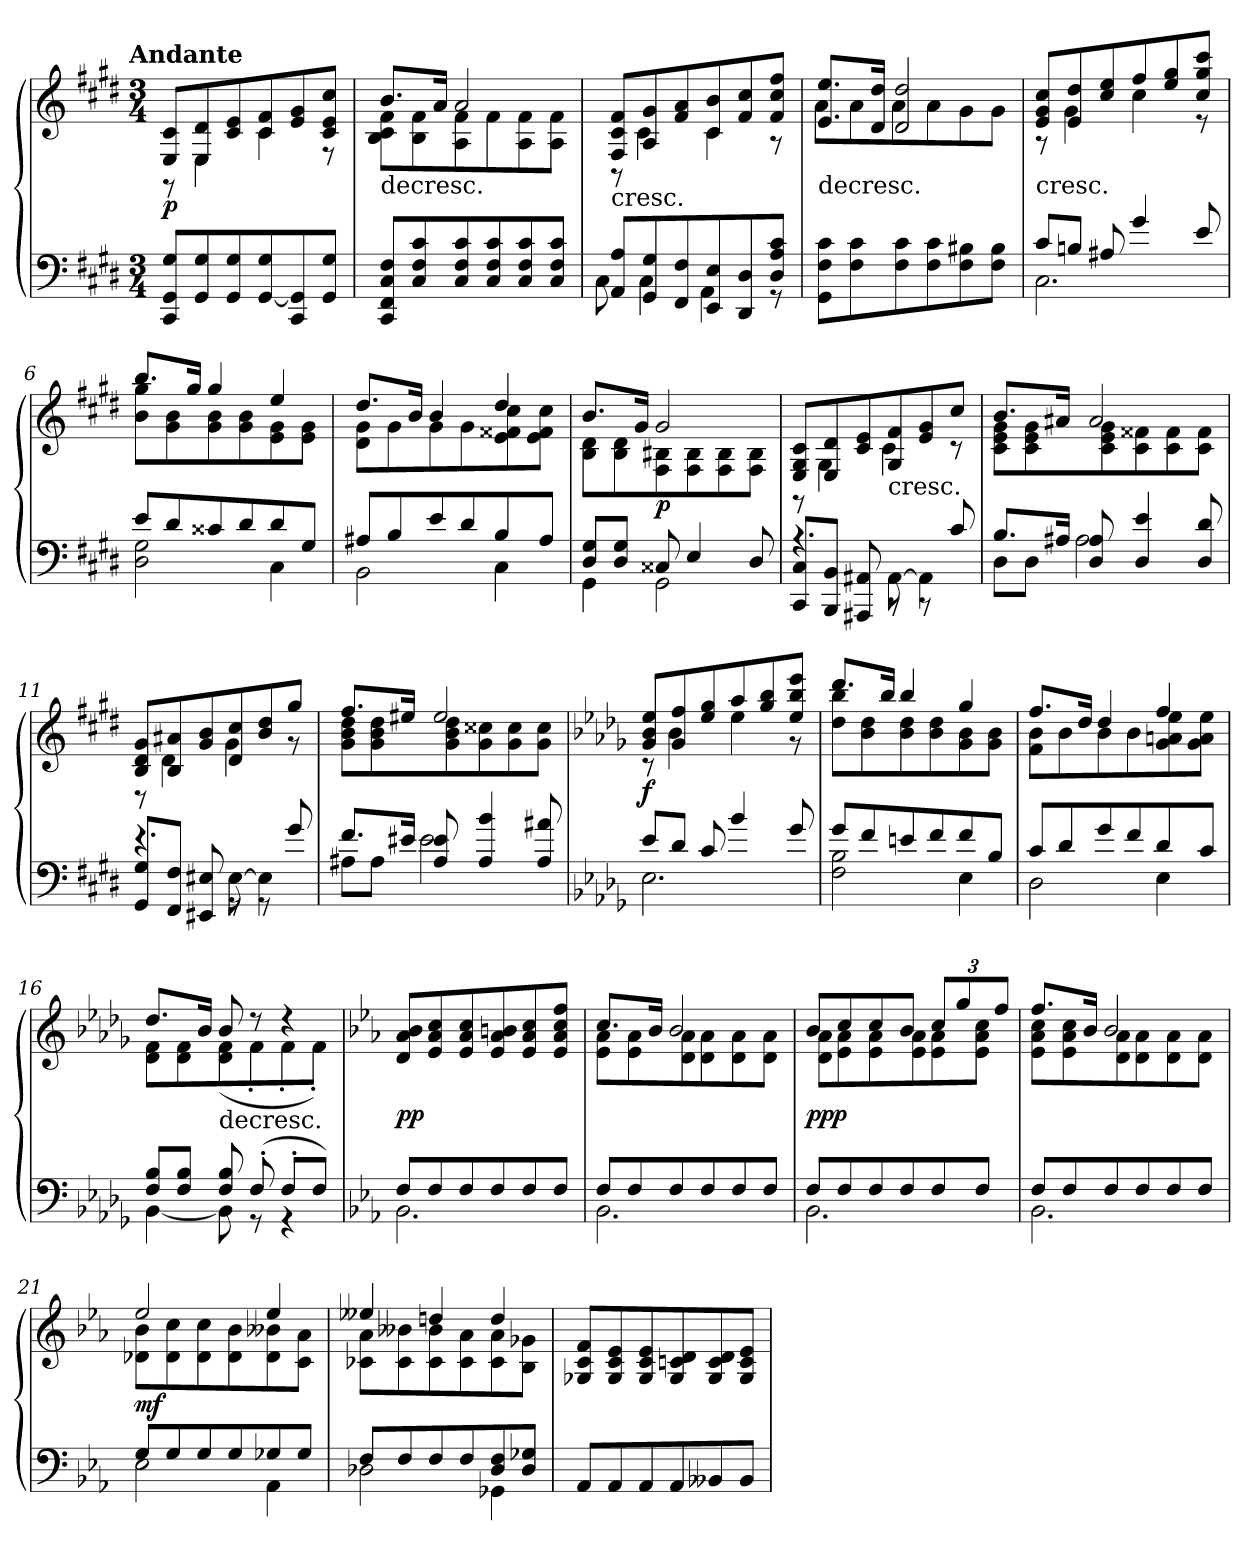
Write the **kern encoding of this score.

**kern	**kern	**dynam
*part1	*part1	*part1
*staff2	*staff1	*staff1/2
*clefF4	*clefG2	*
*k[f#c#g#d#]	*k[f#c#g#d#]	*
!!LO:TX:omd:t=Andante
*M3/4	*M3/4	*
*MM92	*MM92	*
=1	=1	=1
*	*^	*
8CC#/ 8GG#/ 8G#/L	8E/ 8c#/L	8r	p
8GG#/ 8G#/	8E/ 8d#/	4E\	.
8GG#/ 8G#/	8c#/ 8e/	.	.
[8GG#/ 8G#/	8c#/ 8f#/	4c#\	.
8CC#/ 8GG#]/	8e/ 8g#/	.	.
8GG#/ 8G#/J	8c#/ 8e/ 8cc#/J	8r	.
=2	=2	=2	=2
!	!LO:TX:c:t=decresc.	!	!
8CC#/ 8FF#/ 8C#/ 8F#/L	8.b/L	8B\ 8c#\ 8f#\L	.
8C#/ 8F#/ 8c#/	.	8B\ 8f#\	.
.	16a/Jk	.	.
8C#/ 8F#/ 8c#/	2a/	8A\ 8f#\	.
8C#/ 8F#/ 8c#/	.	8f#\	.
8C#/ 8F#/ 8c#/	.	8A\ 8f#\	.
8C#/ 8F#/ 8c#/J	.	8A\ 8f#\J	.
=3	=3	=3	=3
*^	*	*	*
!	!	!LO:TX:c:t=cresc.	!	!
8AA/ 8A/L	8C#\	8F#/ 8c#/ 8f#/L	8r	.
8GG#/ 8G#/	4C#\	8A/ 8g#/	4c#\	.
8FF#/ 8F#/	.	8f#/ 8a/	.	.
8EE/ 8E/	4AA\	8c#/ 8b/	4c#\	.
8DD#/ 8D#/	.	8f#/ 8cc#/	.	.
8D#/ 8A/ 8c#/J	8r	8f#/ 8cc#/ 8ff#/J	8r	.
=4	=4	=4	=4	=4
!	!	!LO:TX:c:t=decresc.	!	!
*v	*v	*	*	*
8GG#\ 8F#\ 8c#\L	8.e/ 8.ee/L	8a\L	.
8F#\ 8c#\	.	8a\	.
.	16d#/ 16dd#/Jk	.	.
8F#\ 8c#\	2d#/ 2dd#/	8a\	.
8F#\ 8c#\	.	8a\	.
8F#\ 8B#X\	.	8g#\	.
8F#\ 8B#\J	.	8g#\J	.
=5	=5	=5	=5
*^	*	*	*
!	!	!LO:TX:c:t=cresc.	!	!
8c#/L	2.C#\	8e/ 8g#/ 8cc#/L	8r	.
8Bn/J	.	8e/ 8dd#/	4g#\	.
8A#X/	.	8cc#/ 8ee/	.	.
4g#/	.	8ff#/	4cc#\	.
.	.	8ee/ 8gg#/	.	.
8e/	.	8cc#/ 8gg#/ 8ccc#/J	8r	.
=6	=6	=6	=6	=6
8e/L	2D#\ 2G#\	8.bb/L	8b\ 8gg#\L	.
8d#/	.	.	8g#\ 8b\	.
.	.	16gg#/Jk	.	.
8c##X/	.	4gg#/	8g#\ 8b\	.
8d#/	.	.	8g#\ 8b\	.
8d#/	4C#\	4ee/	8e\ 8g#\	.
8G#/J	.	.	8e\ 8g#\J	.
=7	=7	=7	=7	=7
8A#X/L	2BB\	8.dd#/L	8d#\ 8g#\L	.
8B/	.	.	8g#\	.
.	.	16b/Jk	.	.
8e/	.	4b/	8g#\	.
8d#/	.	.	8g#\	.
8B/	4C#\	4dd#/	8e\ 8f##X\ 8cc#\	.
8A#/J	.	.	8e\ 8f##\ 8cc#\J	.
=8	=8	=8	=8	=8
8D#/ 8G#/L	4GG#\	8.b/L	8B\ 8d#\L	.
8D#/ 8G#/J	.	.	8B\ 8d#\	.
.	.	16g#/Jk	.	.
8C##X/	2GG#\	2g#/	8F#\ 8B#X\	p
4E/	.	.	8F#\ 8B#\	.
.	.	.	8F#\ 8B#\	.
8D#/	.	.	8F#\ 8B#\J	.
=9	=9	=9	=9	=9
4.r	8CC#/ 8C#/L	8E/ 8G#/ 8c#/L	8r	.
.	8BBB/ 8BB/J	8E/ 8d#/	4G#\	.
.	8AAA#X/ 8AA#X/	8c#/ 8e/	.	.
!	!	!LO:TX:c:t=cresc.	!	!
[8AA#\	8r	8G#/ 8f#/	4c#\	.
4AA#\]	8r	8e/ 8g#/	.	.
.	8c#/	8cc#/J	8r	.
=10	=10	=10	=10	=10
8.B/L	8D#\L	8.b/L	8c#\ 8e\ 8g#\L	.
.	8D#\J	.	8c#\ 8e\ 8g#\	.
16A#X/Jk	.	16a#X/Jk	.	.
8D#/ 8A#/	2A#\	2a#/	8c#\ 8e\ 8g#\	.
4D#/ 4e/	.	.	8c#\ 8f##X\	.
.	.	.	8c#\ 8f##\	.
8D#/ 8d#/	.	.	8c#\ 8f##\J	.
=11	=11	=11	=11	=11
4.r	8GG#/ 8G#/L	8B/ 8d#/ 8g#/L	8r	.
.	8FF#/ 8F#/J	8B/ 8a#X/	4d#\	.
.	8EE#X/ 8E#X/	8g#/ 8b/	.	.
[8E#\	8r	8d#/ 8cc#/	4g#\	.
4E#\]	8r	8b/ 8dd#/	.	.
.	8g#/	8gg#/J	8r	.
=12	=12	=12	=12	=12
8.f#/L	8A#X\L	8.ff#/L	8g#\ 8b\ 8dd#\L	.
.	8A#\J	.	8g#\ 8b\ 8dd#\	.
16e#X/Jk	.	16ee#X/Jk	.	.
8A#/ 8e#/	2e#\	2ee#/	8g#\ 8b\ 8dd#\	.
4A#/ 4b/	.	.	8g#\ 8cc##X\	.
.	.	.	8g#\ 8cc##\	.
8A#/ 8a#X/	.	.	8g#\ 8cc##\J	.
=13	=13	=13	=13	=13
*k[b-e-a-d-g-]	*	*k[b-e-a-d-g-]	*	*
8e-/L	2.E-\	8g-/ 8b-/ 8ee-/L	8r	f
8d-/J	.	8g-/ 8ff/	4b-\	.
8c/	.	8ee-/ 8gg-/	.	.
4b-/	.	8aa-/	4ee-\	.
.	.	8gg-/ 8bb-/	.	.
8g-/	.	8ee-/ 8bb-/ 8eee-/J	8r	.
=14	=14	=14	=14	=14
8g-/L	2F\ 2B-\	8.ddd-/L	8dd-\ 8bb-\L	.
8f/	.	.	8b-\ 8dd-\	.
.	.	16bb-/Jk	.	.
8en/	.	4bb-/	8b-\ 8dd-\	.
8f/	.	.	8b-\ 8dd-\	.
8f/	4E-\	4gg-/	8g-\ 8b-\	.
8B-/J	.	.	8g-\ 8b-\J	.
=15	=15	=15	=15	=15
8c/L	2D-\	8.ff/L	8f\ 8b-\L	.
8d-/	.	.	8b-\	.
.	.	16dd-/Jk	.	.
8g-/	.	4dd-/	8b-\	.
8f/	.	.	8b-\	.
8d-/	4E-\	4ff/	8g-\ 8an\ 8ee-\	.
8c/J	.	.	8g-\ 8a\ 8ee-\J	.
=16	=16	=16	=16	=16
8F/ 8B-/L	[4BB-\	8.dd-/L	8d-\ 8f\L	.
8F/ 8B-/J	.	.	8d-\ 8f\	.
.	.	16b-/Jk	.	.
!	!	!LO:TX:c:t=decresc.	!	!
8F/ 8B-/	8BB-\]	8b-/	(8d-\ 8f\	.
(8F'/	8r	8r	8f'\	.
8F'/L	4r	4r	8f'\	.
8F/J)	.	.	8f'\J)	.
*	*	*v	*v	*
=17	=17	=17	=17
*k[b-e-a-]	*	*k[b-e-a-]	*
8F/L	2.BB-\	8d/ 8a-/ 8b-/L	pp
8F/	.	8e-/ 8a-/ 8cc/	.
8F/	.	8e-/ 8a-/ 8cc/	.
8F/	.	8e-/ 8a-/ 8bn/	.
8F/	.	8e-/ 8a-/ 8cc/	.
8F/J	.	8e-/ 8a-/ 8cc/ 8ff/J	.
=18	=18	=18	=18
*	*	*^	*
8F/L	2.BB-\	8.cc/L	8e-\ 8a-\L	.
8F/	.	.	8e-\ 8a-\	.
.	.	16b-/Jk	.	.
8F/	.	2b-/	8d\ 8a-\	.
8F/	.	.	8d\ 8a-\	.
8F/	.	.	8d\ 8a-\	.
8F/J	.	.	8d\ 8a-\J	.
=19	=19	=19	=19	=19
8F/L	2.BB-\	8b-/L	8d\ 8a-\L	ppp
8F/	.	8cc/	8e-\ 8a-\	.
8F/	.	8cc/	8e-\ 8a-\	.
8F/	.	8b-/J	8e-\ 8a-\	.
8F/	.	12cc/L	8e-\ 8a-\	.
.	.	12gg/	.	.
8F/J	.	.	8e-\ 8a-\ 8cc\J	.
.	.	12ff/J	.	.
=20	=20	=20	=20	=20
8F/L	2.BB-\	8.ff/L	8e-\ 8a-\ 8cc\L	.
8F/	.	.	8e-\ 8a-\ 8cc\	.
.	.	16b-/Jk	.	.
8F/	.	2b-/	8d\ 8a-\	.
8F/	.	.	8d\ 8a-\	.
8F/	.	.	8d\ 8a-\	.
8F/J	.	.	8d\ 8a-\J	.
=21	=21	=21	=21	=21
8G/L	2E-\	2ee-/	8d-X\ 8b-\L	mf
8G/	.	.	8d-\ 8cc\	.
8G/	.	.	8d-\ 8cc\	.
8G/	.	.	8d-\ 8b-\	.
8G-X/	4AA-\	4ee-/	8d-\ 8b--X\	.
8G-/J	.	.	8c\ 8a-\J	.
=22	=22	=22	=22	=22
8F/L	2D-X\	4ee--X/	8c-X\ 8a-\L	.
8F/	.	.	8c-\ 8b--X\	.
8F/	.	4ddn/	8c-\ 8b--\	.
8F/	.	.	8c-\ 8a-\	.
8D-/ 8F/	4GG-X\	4dd/	8c-\ 8a-\	.
8D-/ 8G-X/J	.	.	8B-\ 8g-X\J	.
*v	*v	*	*	*
*	*v	*v	*
=23	=23	=23
8AA-/L	8G-X/ 8c/ 8f/L	.
8AA-/	8G-/ 8c/ 8e-/	.
8AA-/	8G-/ 8c/ 8e-/	.
8AA-/	8G-/ 8cn/ 8d/	.
8BB--X/	8G-/ 8c/ 8d/	.
8BB--/J	8G-/ 8c/ 8e-/J	.
=	=	=
*-	*-	*-
